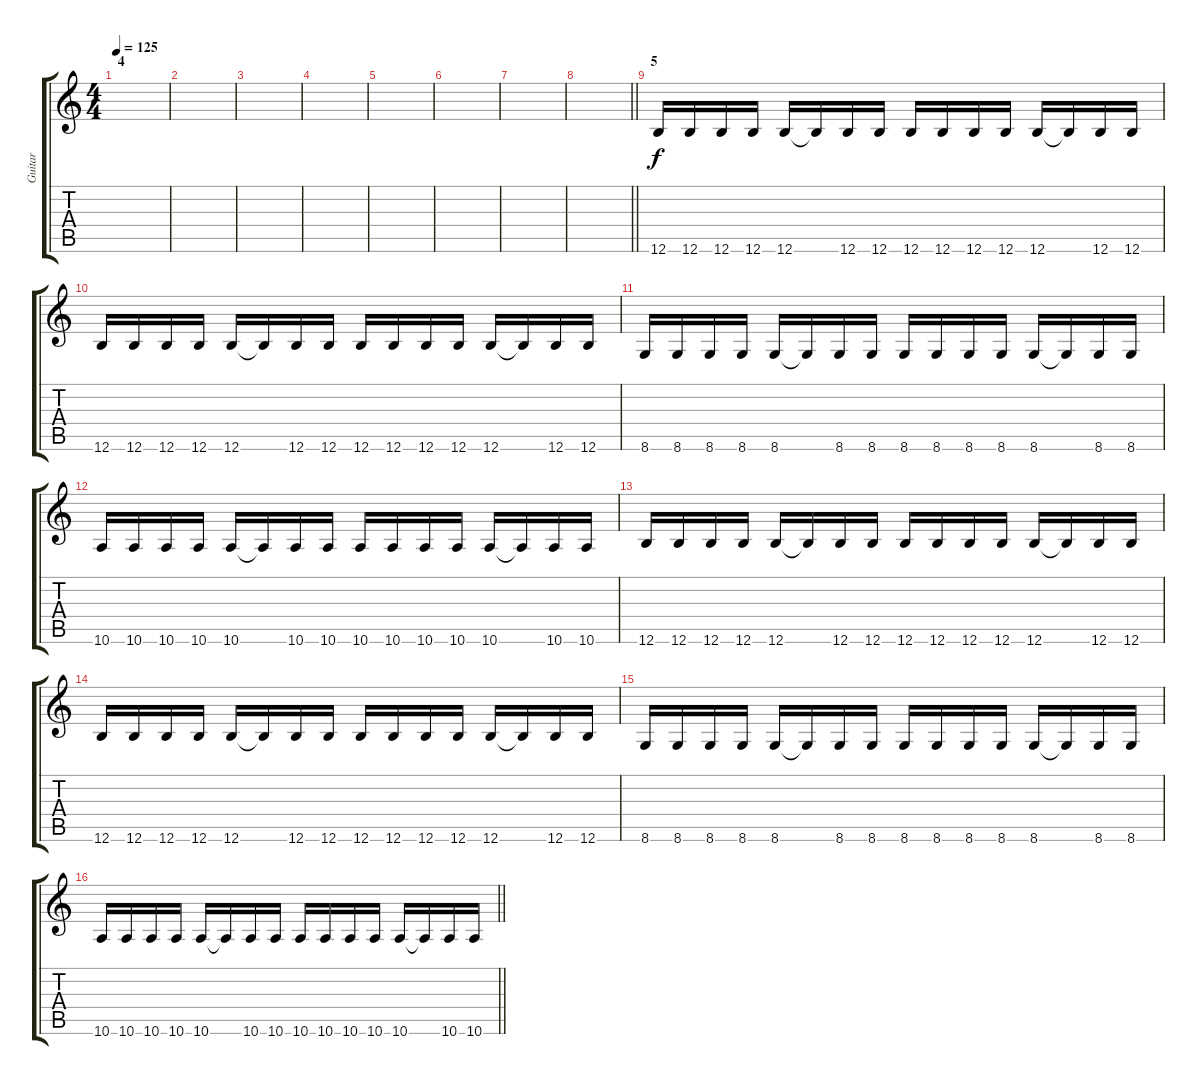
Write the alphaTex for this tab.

\track ("Guitar" "Guitar") {instrument distortionguitar}
\staff {score tabs}
\tuning (Db4 Ab3 E3 B2 Gb2 B1) {hide}
\ts (4 4)
\section ("" "4")
\tempo 125
\clef g2
\ks c
|
|
|
|
|
|
|
\barLineRight lightlight
|
\section ("" "5")
12.6.16 12.6.16 12.6.16 12.6.16 12.6.16 12.6{t}.16 12.6.16 12.6.16 12.6.16 12.6.16 12.6.16 12.6.16 12.6.16 12.6{t}.16 12.6.16 12.6.16 |
12.6.16 12.6.16 12.6.16 12.6.16 12.6.16 12.6{t}.16 12.6.16 12.6.16 12.6.16 12.6.16 12.6.16 12.6.16 12.6.16 12.6{t}.16 12.6.16 12.6.16 |
8.6.16 8.6.16 8.6.16 8.6.16 8.6.16 8.6{t}.16 8.6.16 8.6.16 8.6.16 8.6.16 8.6.16 8.6.16 8.6.16 8.6{t}.16 8.6.16 8.6.16 |
10.6.16 10.6.16 10.6.16 10.6.16 10.6.16 10.6{t}.16 10.6.16 10.6.16 10.6.16 10.6.16 10.6.16 10.6.16 10.6.16 10.6{t}.16 10.6.16 10.6.16 |
12.6.16 12.6.16 12.6.16 12.6.16 12.6.16 12.6{t}.16 12.6.16 12.6.16 12.6.16 12.6.16 12.6.16 12.6.16 12.6.16 12.6{t}.16 12.6.16 12.6.16 |
12.6.16 12.6.16 12.6.16 12.6.16 12.6.16 12.6{t}.16 12.6.16 12.6.16 12.6.16 12.6.16 12.6.16 12.6.16 12.6.16 12.6{t}.16 12.6.16 12.6.16 |
8.6.16 8.6.16 8.6.16 8.6.16 8.6.16 8.6{t}.16 8.6.16 8.6.16 8.6.16 8.6.16 8.6.16 8.6.16 8.6.16 8.6{t}.16 8.6.16 8.6.16 |
\barLineRight lightlight
10.6.16 10.6.16 10.6.16 10.6.16 10.6.16 10.6{t}.16 10.6.16 10.6.16 10.6.16 10.6.16 10.6.16 10.6.16 10.6.16 10.6{t}.16 10.6.16 10.6.16
